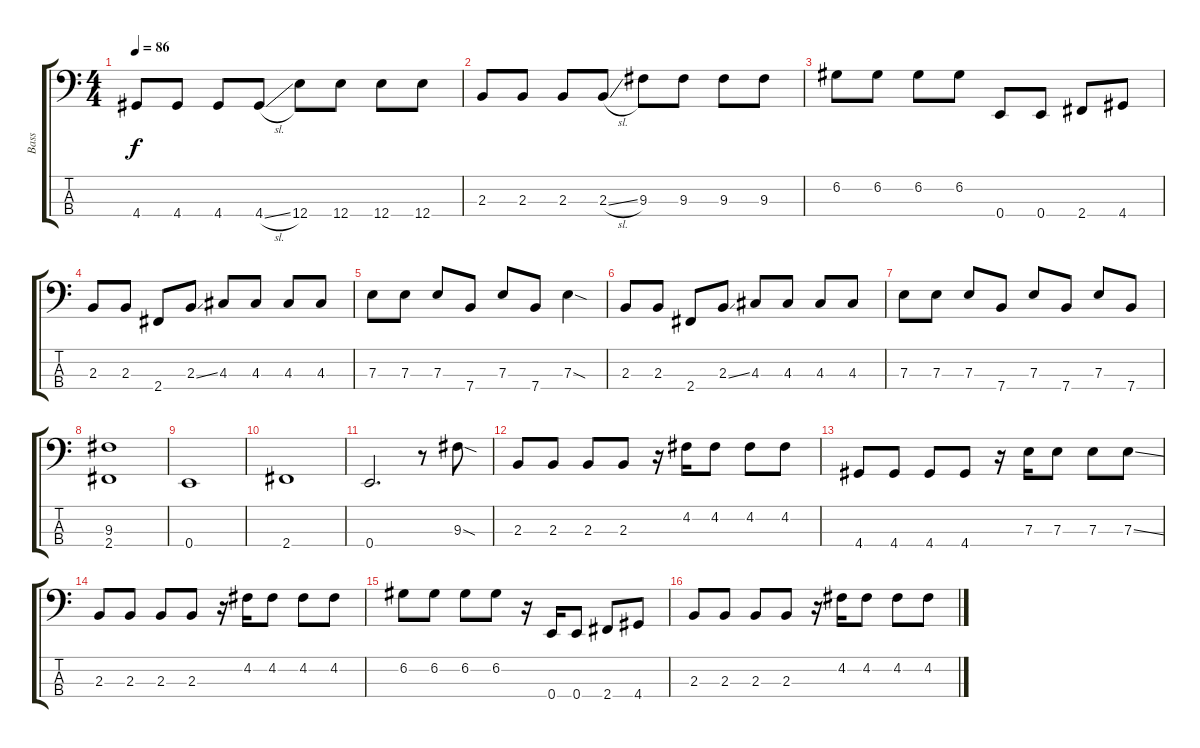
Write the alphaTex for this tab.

\track ("Bass" "Bass") {instrument electricbassfinger}
\staff {score tabs}
\tuning (G2 D2 A1 E1) {hide}
\ts (4 4)
\tempo 86
\clef f4
\ks c
4.4.8{dy f} 4.4.8 4.4.8 4.4{sl}.8 12.4.8 12.4.8 12.4.8 12.4.8 |
2.3.8 2.3.8 2.3.8 2.3{sl}.8 9.3.8 9.3.8 9.3.8 9.3.8 |
6.2.8 6.2.8 6.2.8 6.2.8 0.4.8 0.4.8 2.4.8 4.4.8 |
2.3.8 2.3.8 2.4.8 2.3{ss}.8 4.3.8 4.3.8 4.3.8 4.3.8 |
7.3.8 7.3.8 7.3.8 7.4.8 7.3.8 7.4.8 7.3{sod}.4 |
2.3.8 2.3.8 2.4.8 2.3{ss}.8 4.3.8 4.3.8 4.3.8 4.3.8 |
7.3.8 7.3.8 7.3.8 7.4.8 7.3.8 7.4.8 7.3.8 7.4.8 |
(9.3 2.4).1 |
0.4.1 |
2.4.1 |
0.4.2{d} r.8 9.3{sod}.8 |
2.3.8 2.3.8 2.3.8 2.3.8 r.16 4.2.16 4.2.8 4.2.8 4.2.8 |
4.4.8 4.4.8 4.4.8 4.4.8 r.16 7.3.16 7.3.8 7.3.8 7.3{ss}.8 |
2.3.8 2.3.8 2.3.8 2.3.8 r.16 4.2.16 4.2.8 4.2.8 4.2.8 |
6.2.8 6.2.8 6.2.8 6.2.8 r.16 0.4.16 0.4.8 2.4.8 4.4.8 |
2.3.8 2.3.8 2.3.8 2.3.8 r.16 4.2.16 4.2.8 4.2.8 4.2.8
